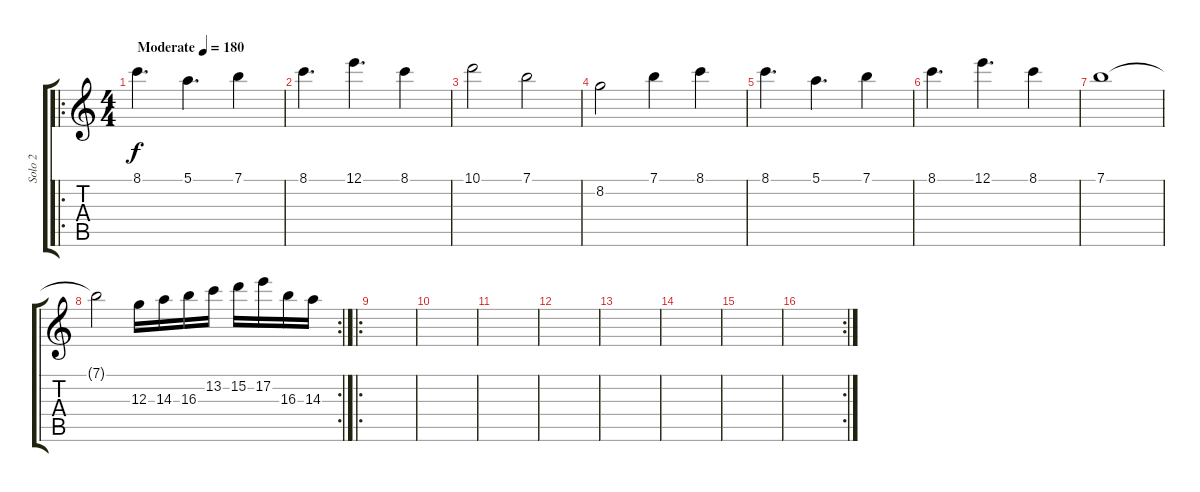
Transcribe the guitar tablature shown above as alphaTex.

\track ("Solo 2" "Solo 2") {instrument distortionguitar}
\staff {score tabs}
\tuning (E4 B3 G3 D3 A2 E2) {hide}
\ro
\ts (4 4)
\tempo (180 "Moderate")
\clef g2
\ks c
8.1.4{d dy f instrument distortionguitar} 5.1.4{d} 7.1.4 |
8.1.4{d} 12.1.4{d} 8.1.4 |
10.1.2 7.1.2 |
8.2.2 7.1.4 8.1.4 |
8.1.4{d} 5.1.4{d} 7.1.4 |
8.1.4{d} 12.1.4{d} 8.1.4 |
7.1.1 |
\rc 2
7.1{t}.2 12.3.16 14.3.16 16.3.16 13.2.16 15.2.16 17.2.16 16.3.16 14.3.16 |
\ro
|
|
|
|
|
|
|
\rc 2
